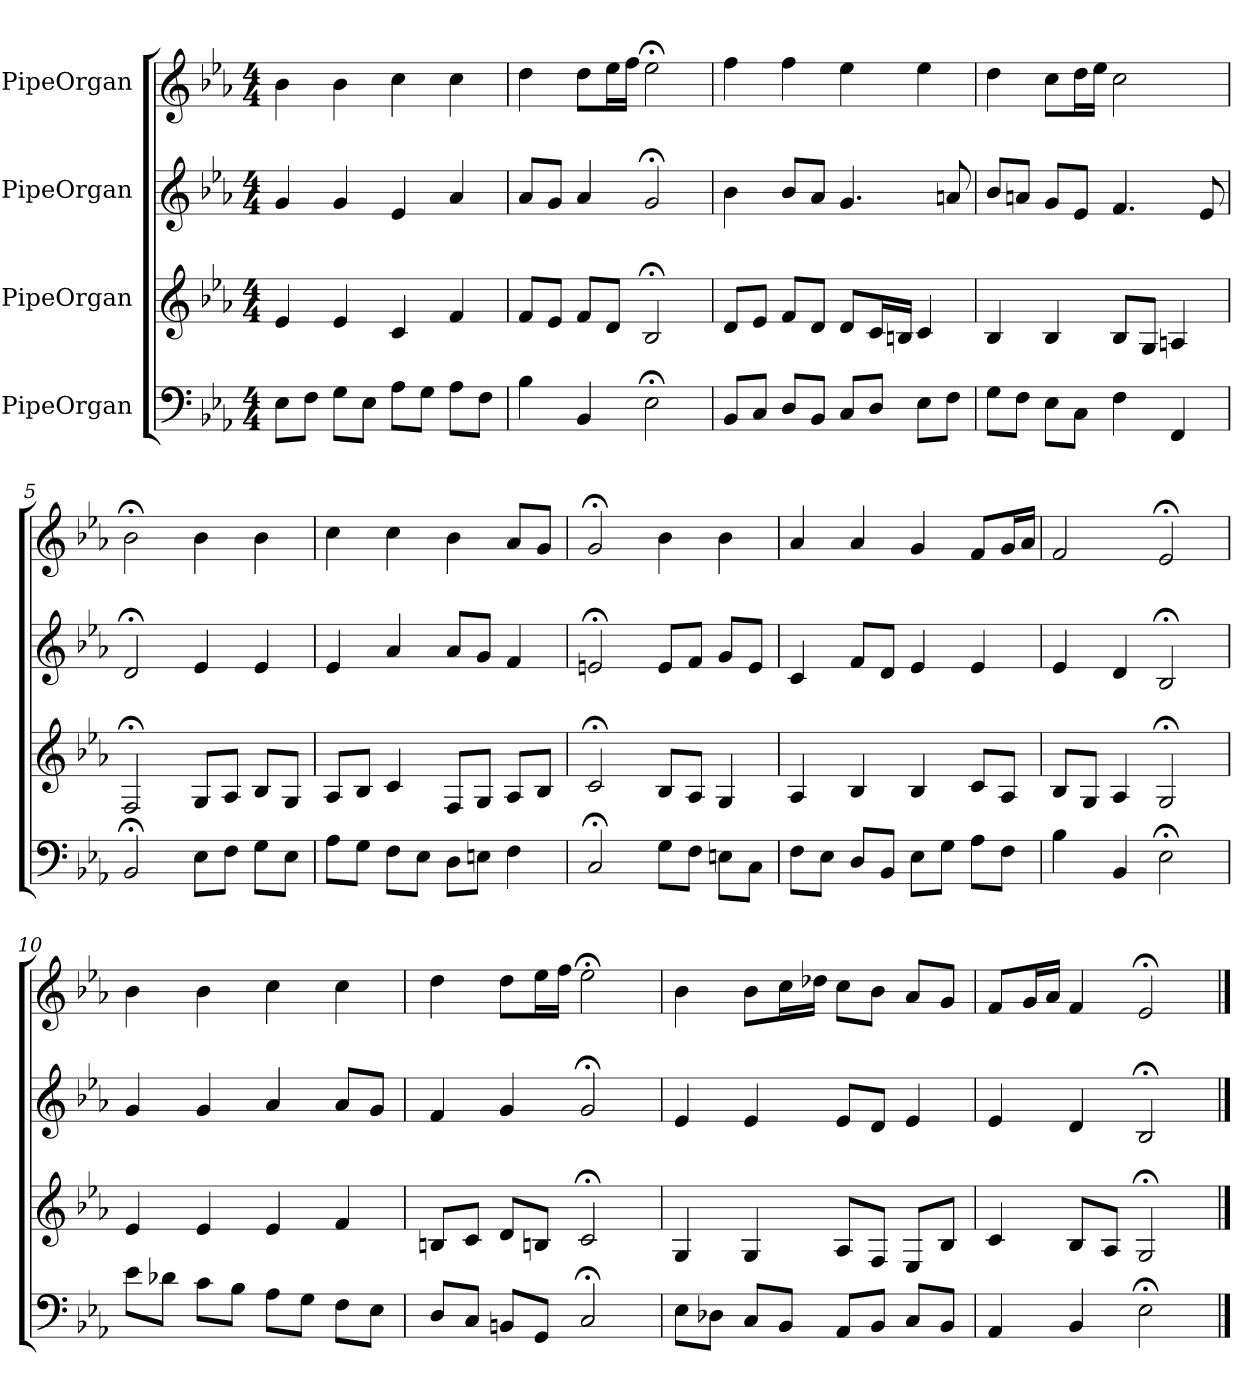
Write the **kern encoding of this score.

**kern	**kern	**kern	**kern
*part4	*part3	*part2	*part1
*staff4	*staff3	*staff2	*staff1
*I"PipeOrgan	*I"PipeOrgan	*I"PipeOrgan	*I"PipeOrgan
*k[b-e-a-]	*k[b-e-a-]	*k[b-e-a-]	*k[b-e-a-]
*E-:	*E-:	*E-:	*E-:
*M4/4	*M4/4	*M4/4	*M4/4
*MM60	*MM60	*MM60	*MM60
=1	=1	=1	=1
8E-L	4e-	4g	4b-
8FJ	.	.	.
8GL	4e-	4g	4b-
8E-J	.	.	.
8A-L	4c	4e-	4cc
8GJ	.	.	.
8A-L	4f	4a-	4cc
8FJ	.	.	.
=2	=2	=2	=2
4B-	8fL	8a-L	4dd
.	8e-J	8gJ	.
4BB-	8fL	4a-	8ddL
.	8dJ	.	16ee-L
.	.	.	16ffJJ
2E-;<	2B-;<	2g;<	2ee-;<
=3	=3	=3	=3
8BB-L	8dL	4b-	4ff
8CJ	8e-J	.	.
8DL	8fL	8b-L	4ff
8BB-J	8dJ	8a-J	.
8CL	8dL	4.g	4ee-
8DJ	16cL	.	.
.	16BnJJ	.	.
8E-L	4c	.	4ee-
8FJ	.	8an	.
=4	=4	=4	=4
8GL	4B-	8b-L	4dd
8FJ	.	8anJ	.
8E-L	4B-	8gL	8ccL
8CJ	.	8e-J	16ddL
.	.	.	16ee-JJ
4F	8B-L	4.f	2cc
.	8GJ	.	.
4FF	4An	.	.
.	.	8e-	.
=5	=5	=5	=5
2BB-;<	2F;<	2d;<	2b-;<
8E-L	8GL	4e-	4b-
8FJ	8A-J	.	.
8GL	8B-L	4e-	4b-
8E-J	8GJ	.	.
=6	=6	=6	=6
8A-L	8A-L	4e-	4cc
8GJ	8B-J	.	.
8FL	4c	4a-	4cc
8E-J	.	.	.
8DL	8FL	8a-L	4b-
8EnJ	8GJ	8gJ	.
4F	8A-L	4f	8a-L
.	8B-J	.	8gJ
=7	=7	=7	=7
2C;<	2c;<	2en;<	2g;<
8GL	8B-L	8eL	4b-
8FJ	8A-J	8fJ	.
8EnL	4G	8gL	4b-
8CJ	.	8eJ	.
=8	=8	=8	=8
8FL	4A-	4c	4a-
8E-J	.	.	.
8DL	4B-	8fL	4a-
8BB-J	.	8dJ	.
8E-L	4B-	4e-	4g
8GJ	.	.	.
8A-L	8cL	4e-	8fL
8FJ	8A-J	.	16gL
.	.	.	16a-JJ
=9	=9	=9	=9
4B-	8B-L	4e-	2f
.	8GJ	.	.
4BB-	4A-	4d	.
2E-;<	2G;<	2B-;<	2e-;<
=10	=10	=10	=10
8e-L	4e-	4g	4b-
8d-XJ	.	.	.
8cL	4e-	4g	4b-
8B-J	.	.	.
8A-L	4e-	4a-	4cc
8GJ	.	.	.
8FL	4f	8a-L	4cc
8E-J	.	8gJ	.
=11	=11	=11	=11
8DL	8BnL	4f	4dd
8CJ	8cJ	.	.
8BBnL	8dL	4g	8ddL
8GGJ	8BnJ	.	16ee-L
.	.	.	16ffJJ
2C;<	2c;<	2g;<	2ee-;<
=12	=12	=12	=12
8E-L	4G	4e-	4b-
8D-XJ	.	.	.
8CL	4G	4e-	8b-L
8BB-J	.	.	16ccL
.	.	.	16dd-XJJ
8AA-L	8A-L	8e-L	8ccL
8BB-J	8FJ	8dJ	8b-J
8CL	8E-L	4e-	8a-L
8BB-J	8B-J	.	8gJ
=13	=13	=13	=13
4AA-	4c	4e-	8fL
.	.	.	16gL
.	.	.	16a-JJ
4BB-	8B-L	4d	4f
.	8A-J	.	.
2E-;<	2G;<	2B-;<	2e-;<
==	==	==	==
*-	*-	*-	*-
